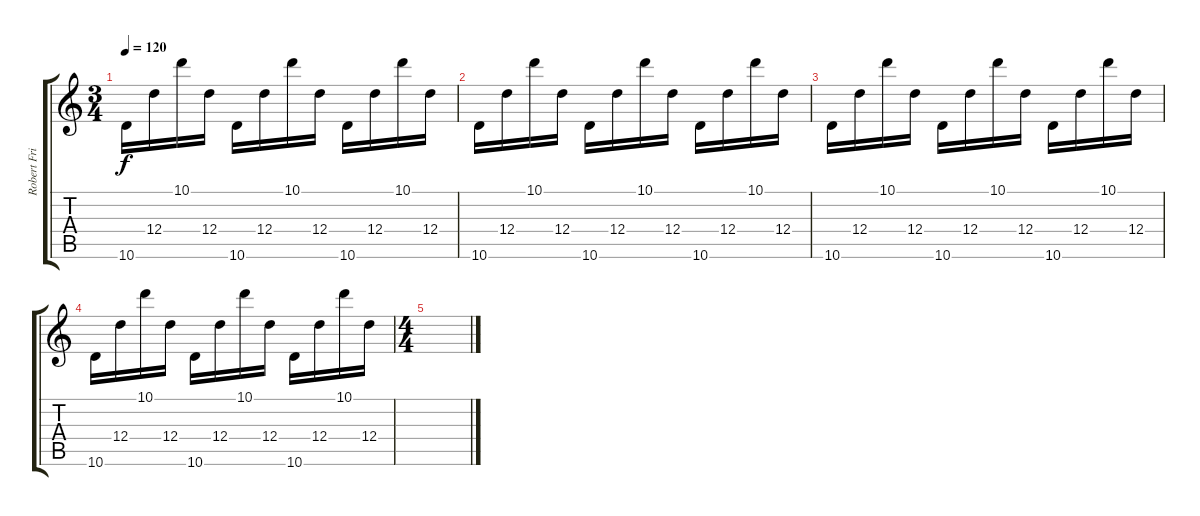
\track ("Robert Fripp (Guitar)" "Robert Fri") {instrument electricguitarjazz}
\staff {score tabs}
\tuning (E4 B3 G3 D3 A2 E2) {hide}
\ts (3 4)
\tempo 120
\clef g2
\ks c
10.6.16{dy f} 12.4.16 10.1.16 12.4.16 10.6.16 12.4.16 10.1.16 12.4.16 10.6.16 12.4.16 10.1.16 12.4.16 |
10.6.16 12.4.16 10.1.16 12.4.16 10.6.16 12.4.16 10.1.16 12.4.16 10.6.16 12.4.16 10.1.16 12.4.16 |
10.6.16 12.4.16 10.1.16 12.4.16 10.6.16 12.4.16 10.1.16 12.4.16 10.6.16 12.4.16 10.1.16 12.4.16 |
10.6.16 12.4.16 10.1.16 12.4.16 10.6.16 12.4.16 10.1.16 12.4.16 10.6.16 12.4.16 10.1.16 12.4.16 |
\ts (4 4)
